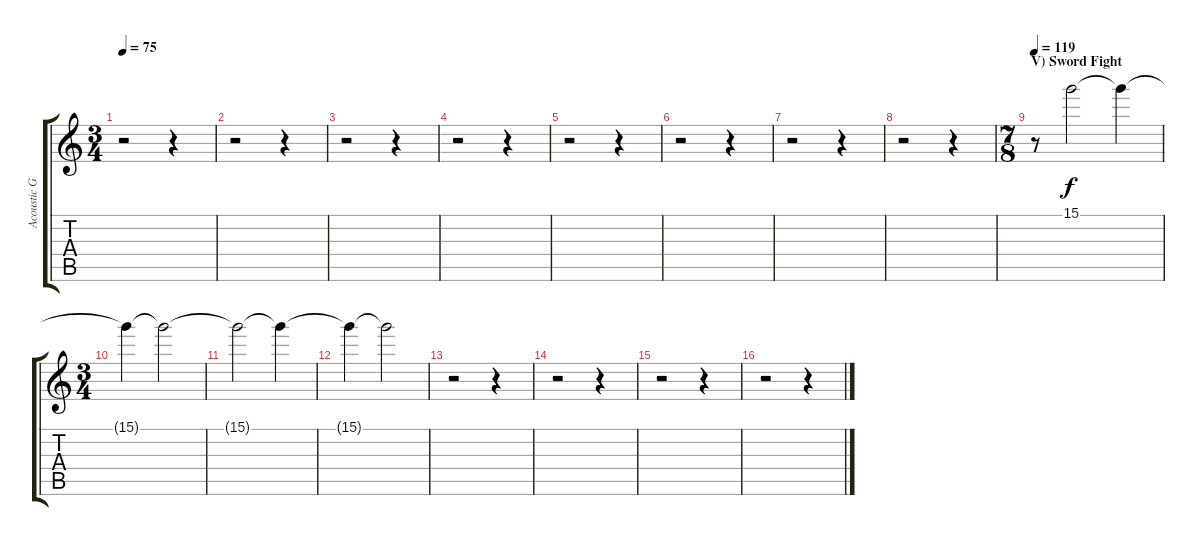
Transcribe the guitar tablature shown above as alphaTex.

\track ("Acoustic Guitar / Solos" "Acoustic G") {instrument acousticguitarnylon}
\staff {score tabs}
\tuning (E4 B3 G3 D3 A2 E2) {hide}
\ts (3 4)
\tempo 75
\clef g2
\ks c
r.2{dy f} r.4 |
r.2 r.4 |
r.2 r.4 |
r.2 r.4 |
r.2 r.4 |
r.2 r.4 |
r.2 r.4 |
r.2 r.4 |
\ts (7 8)
\section ("" "V) Sword Fight")
\tempo 119
r.8 15.1.2{volume 0 balance 14 instrument overdrivenguitar} 15.1{t}.4{volume 4} |
\ts (3 4)
15.1{t}.4 15.1{t}.2{volume 8} |
15.1{t}.2{volume 10} 15.1{t}.4{volume 13} |
15.1{t}.4 15.1{t}.2 |
r.2 r.4 |
r.2 r.4 |
r.2 r.4 |
r.2 r.4
